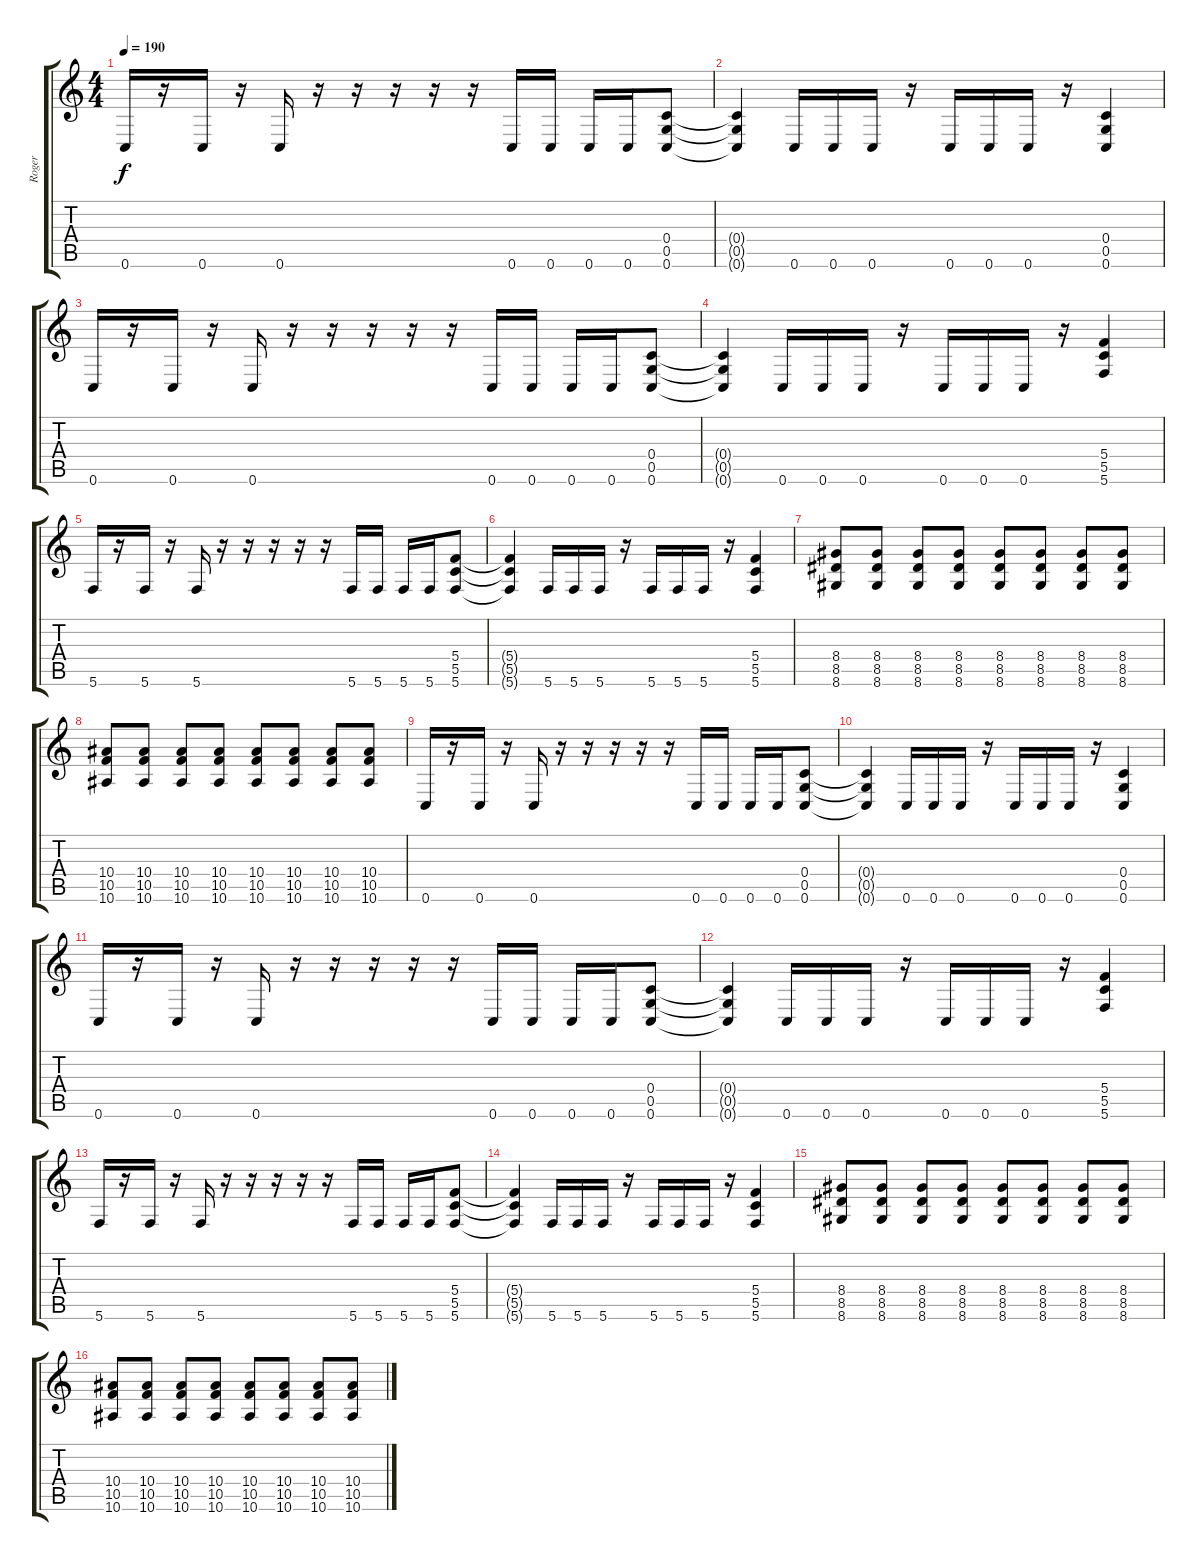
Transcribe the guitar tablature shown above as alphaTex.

\track ("Roger" "Roger") {instrument electricguitarjazz}
\staff {score tabs}
\tuning (D4 A3 F3 C3 G2 C2) {hide}
\ts (4 4)
\tempo 190
\clef g2
\ks c
0.6.16{dy f} r.16 0.6.16 r.16 0.6.16 r.16 r.16 r.16 r.16 r.16 0.6.16 0.6.16 0.6.16 0.6.16 (0.4 0.5 0.6).8 |
(0.4{t} 0.5{t} 0.6{t}).4 0.6.16 0.6.16 0.6.16 r.16 0.6.16 0.6.16 0.6.16 r.16 (0.4 0.5 0.6).4 |
0.6.16 r.16 0.6.16 r.16 0.6.16 r.16 r.16 r.16 r.16 r.16 0.6.16 0.6.16 0.6.16 0.6.16 (0.4 0.5 0.6).8 |
(0.4{t} 0.5{t} 0.6{t}).4 0.6.16 0.6.16 0.6.16 r.16 0.6.16 0.6.16 0.6.16 r.16 (5.4 5.5 5.6).4 |
5.6.16 r.16 5.6.16 r.16 5.6.16 r.16 r.16 r.16 r.16 r.16 5.6.16 5.6.16 5.6.16 5.6.16 (5.4 5.5 5.6).8 |
(5.4{t} 5.5{t} 5.6{t}).4 5.6.16 5.6.16 5.6.16 r.16 5.6.16 5.6.16 5.6.16 r.16 (5.4 5.5 5.6).4 |
(8.4 8.5 8.6).8 (8.4 8.5 8.6).8 (8.4 8.5 8.6).8 (8.4 8.5 8.6).8 (8.4 8.5 8.6).8 (8.4 8.5 8.6).8 (8.4 8.5 8.6).8 (8.4 8.5 8.6).8 |
(10.4 10.5 10.6).8 (10.4 10.5 10.6).8 (10.4 10.5 10.6).8 (10.4 10.5 10.6).8 (10.4 10.5 10.6).8 (10.4 10.5 10.6).8 (10.4 10.5 10.6).8 (10.4 10.5 10.6).8 |
0.6.16 r.16 0.6.16 r.16 0.6.16 r.16 r.16 r.16 r.16 r.16 0.6.16 0.6.16 0.6.16 0.6.16 (0.4 0.5 0.6).8 |
(0.4{t} 0.5{t} 0.6{t}).4 0.6.16 0.6.16 0.6.16 r.16 0.6.16 0.6.16 0.6.16 r.16 (0.4 0.5 0.6).4 |
0.6.16 r.16 0.6.16 r.16 0.6.16 r.16 r.16 r.16 r.16 r.16 0.6.16 0.6.16 0.6.16 0.6.16 (0.4 0.5 0.6).8 |
(0.4{t} 0.5{t} 0.6{t}).4 0.6.16 0.6.16 0.6.16 r.16 0.6.16 0.6.16 0.6.16 r.16 (5.4 5.5 5.6).4 |
5.6.16 r.16 5.6.16 r.16 5.6.16 r.16 r.16 r.16 r.16 r.16 5.6.16 5.6.16 5.6.16 5.6.16 (5.4 5.5 5.6).8 |
(5.4{t} 5.5{t} 5.6{t}).4 5.6.16 5.6.16 5.6.16 r.16 5.6.16 5.6.16 5.6.16 r.16 (5.4 5.5 5.6).4 |
(8.4 8.5 8.6).8 (8.4 8.5 8.6).8 (8.4 8.5 8.6).8 (8.4 8.5 8.6).8 (8.4 8.5 8.6).8 (8.4 8.5 8.6).8 (8.4 8.5 8.6).8 (8.4 8.5 8.6).8 |
(10.4 10.5 10.6).8 (10.4 10.5 10.6).8 (10.4 10.5 10.6).8 (10.4 10.5 10.6).8 (10.4 10.5 10.6).8 (10.4 10.5 10.6).8 (10.4 10.5 10.6).8 (10.4 10.5 10.6).8
